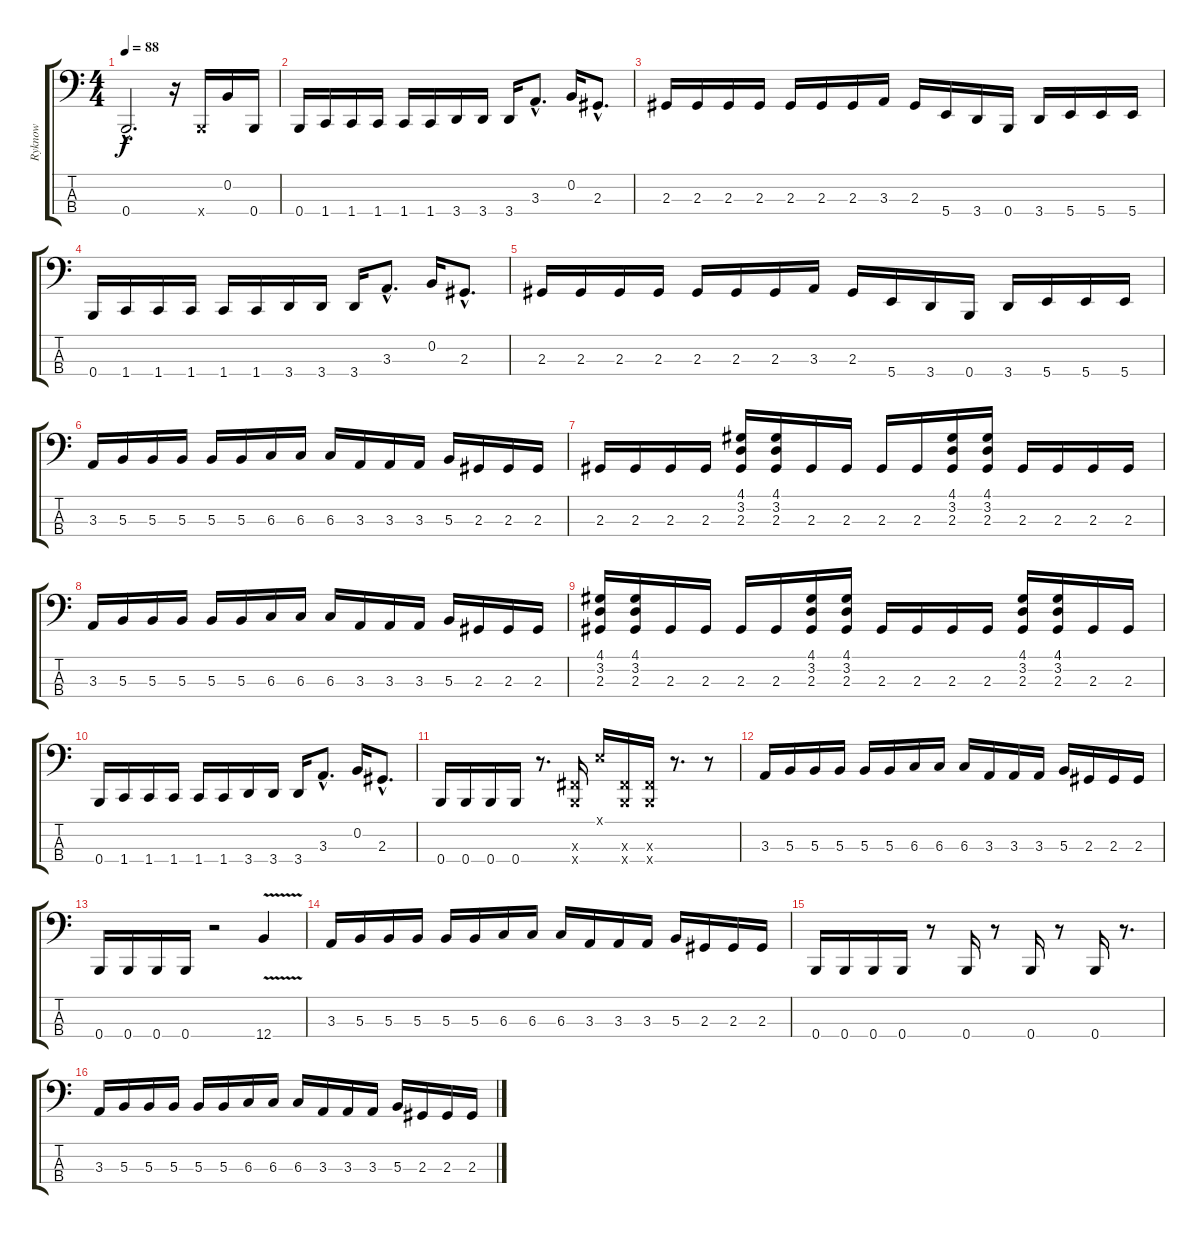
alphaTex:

\track ("Ryknow" "Ryknow") {instrument slapbass1}
\staff {score tabs}
\tuning (E2 B1 Gb1 B0) {hide}
\ts (4 4)
\tempo 88
\clef f4
\ks c
0.4{hac}.2{d dy f} r.16 0.4{x}.16 0.2.16 0.4.16 |
0.4.16 1.4.16 1.4.16 1.4.16 1.4.16 1.4.16 3.4.16 3.4.16 3.4.16 3.3{hac}.8{d} 0.2.16 2.3{hac}.8{d} |
2.3.16 2.3.16 2.3.16 2.3.16 2.3.16 2.3.16 2.3.16 3.3.16 2.3.16 5.4.16 3.4.16 0.4.16 3.4.16 5.4.16 5.4.16 5.4.16 |
0.4.16 1.4.16 1.4.16 1.4.16 1.4.16 1.4.16 3.4.16 3.4.16 3.4.16 3.3{hac}.8{d} 0.2.16 2.3{hac}.8{d} |
2.3.16 2.3.16 2.3.16 2.3.16 2.3.16 2.3.16 2.3.16 3.3.16 2.3.16 5.4.16 3.4.16 0.4.16 3.4.16 5.4.16 5.4.16 5.4.16 |
3.3.16 5.3.16 5.3.16 5.3.16 5.3.16 5.3.16 6.3.16 6.3.16 6.3.16 3.3.16 3.3.16 3.3.16 5.3.16 2.3.16 2.3.16 2.3.16 |
2.3.16 2.3.16 2.3.16 2.3.16 (4.1 3.2 2.3).16 (4.1 3.2 2.3).16 2.3.16 2.3.16 2.3.16 2.3.16 (4.1 3.2 2.3).16 (4.1 3.2 2.3).16 2.3.16 2.3.16 2.3.16 2.3.16 |
3.3.16 5.3.16 5.3.16 5.3.16 5.3.16 5.3.16 6.3.16 6.3.16 6.3.16 3.3.16 3.3.16 3.3.16 5.3.16 2.3.16 2.3.16 2.3.16 |
(4.1 3.2 2.3).16 (4.1 3.2 2.3).16 2.3.16 2.3.16 2.3.16 2.3.16 (4.1 3.2 2.3).16 (4.1 3.2 2.3).16 2.3.16 2.3.16 2.3.16 2.3.16 (4.1 3.2 2.3).16 (4.1 3.2 2.3).16 2.3.16 2.3.16 |
0.4.16 1.4.16 1.4.16 1.4.16 1.4.16 1.4.16 3.4.16 3.4.16 3.4.16 3.3{hac}.8{d} 0.2.16 2.3{hac}.8{d} |
0.4.16 0.4.16 0.4.16 0.4.16 r.8{d} (0.3{x} 0.4{x}).16 0.1{x}.16 (0.3{x} 0.4{x}).16 (0.3{x} 0.4{x}).16 r.8{d} r.8 |
3.3.16 5.3.16 5.3.16 5.3.16 5.3.16 5.3.16 6.3.16 6.3.16 6.3.16 3.3.16 3.3.16 3.3.16 5.3.16 2.3.16 2.3.16 2.3.16 |
0.4.16 0.4.16 0.4.16 0.4.16 r.2 12.4{v}.4 |
3.3.16 5.3.16 5.3.16 5.3.16 5.3.16 5.3.16 6.3.16 6.3.16 6.3.16 3.3.16 3.3.16 3.3.16 5.3.16 2.3.16 2.3.16 2.3.16 |
0.4.16 0.4.16 0.4.16 0.4.16 r.8 0.4.16 r.8 0.4.16 r.8 0.4.16 r.8{d} |
3.3.16 5.3.16 5.3.16 5.3.16 5.3.16 5.3.16 6.3.16 6.3.16 6.3.16 3.3.16 3.3.16 3.3.16 5.3.16 2.3.16 2.3.16 2.3.16
